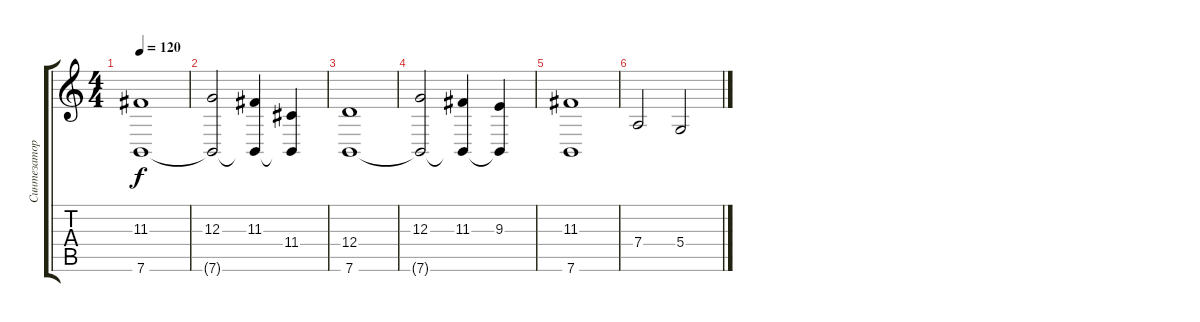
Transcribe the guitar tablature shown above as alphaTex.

\track ("Синтезатор" "Синтезатор") {instrument flute}
\staff {score tabs}
\tuning (E4 B3 G3 D3 A2 E2) {hide}
\ts (4 4)
\tempo 120
\clef g2
\ks c
(11.3 7.6).1{dy f} |
(12.3 7.6{t}).2 (11.3 7.6{t}).4 (11.4 7.6{t}).4 |
(12.4 7.6).1 |
(12.3 7.6{t}).2 (11.3 7.6{t}).4 (9.3 7.6{t}).4 |
(11.3 7.6).1 |
7.4.2 5.4.2
